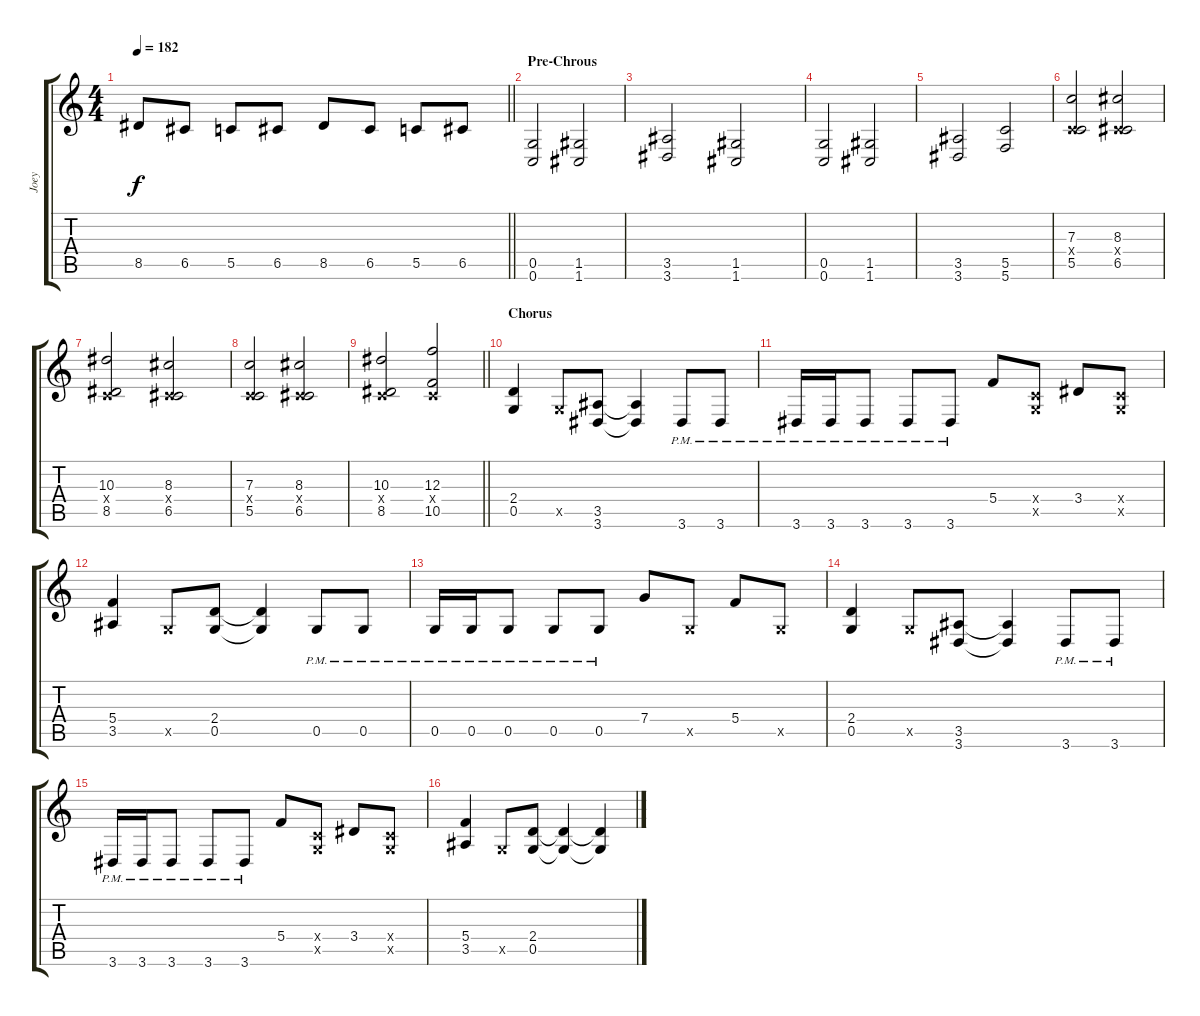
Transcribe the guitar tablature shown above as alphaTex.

\track ("Joey" "Joey") {instrument distortionguitar}
\staff {score tabs}
\tuning (D4 A3 F3 C3 G2 C2) {hide}
\ts (4 4)
\tempo 182
\clef g2
\barLineRight lightlight
\ks c
8.5.8{dy f} 6.5.8 5.5.8 6.5.8 8.5.8 6.5.8 5.5.8 6.5.8 |
\section ("" "Pre-Chrous")
(0.5 0.6).2 (1.5 1.6).2 |
(3.5 3.6).2 (1.5 1.6).2 |
(0.5 0.6).2 (1.5 1.6).2 |
(3.5 3.6).2 (5.5 5.6).2 |
(7.3 0.4{x} 5.5).2 (8.3 0.4{x} 6.5).2 |
(10.3 0.4{x} 8.5).2 (8.3 0.4{x} 6.5).2 |
(7.3 0.4{x} 5.5).2 (8.3 0.4{x} 6.5).2 |
\barLineRight lightlight
(10.3 0.4{x} 8.5).2 (12.3 0.4{x} 10.5).2 |
\section ("" "Chorus")
(2.4 0.5).4 0.5{x}.8 (3.5 3.6).8 (3.5{t} 3.6{t}).4 3.6{pm}.8 3.6{pm}.8 |
3.6{pm}.16 3.6{pm}.16 3.6{pm}.8 3.6{pm}.8 3.6{pm}.8 5.4.8 (0.4{x} 0.5{x}).8 3.4.8 (0.4{x} 0.5{x}).8 |
(5.4 3.5).4 0.5{x}.8 (2.4 0.5).8 (2.4{t} 0.5{t}).4 0.5{pm}.8 0.5{pm}.8 |
0.5{pm}.16 0.5{pm}.16 0.5{pm}.8 0.5{pm}.8 0.5{pm}.8 7.4.8 0.5{x}.8 5.4.8 0.5{x}.8 |
(2.4 0.5).4 0.5{x}.8 (3.5 3.6).8 (3.5{t} 3.6{t}).4 3.6{pm}.8 3.6{pm}.8 |
3.6{pm}.16 3.6{pm}.16 3.6{pm}.8 3.6{pm}.8 3.6{pm}.8 5.4.8 (0.4{x} 0.5{x}).8 3.4.8 (0.4{x} 0.5{x}).8 |
(5.4 3.5).4 0.5{x}.8 (2.4 0.5).8 (2.4{t} 0.5{t}).4 (2.4{t} 0.5{t}).4
